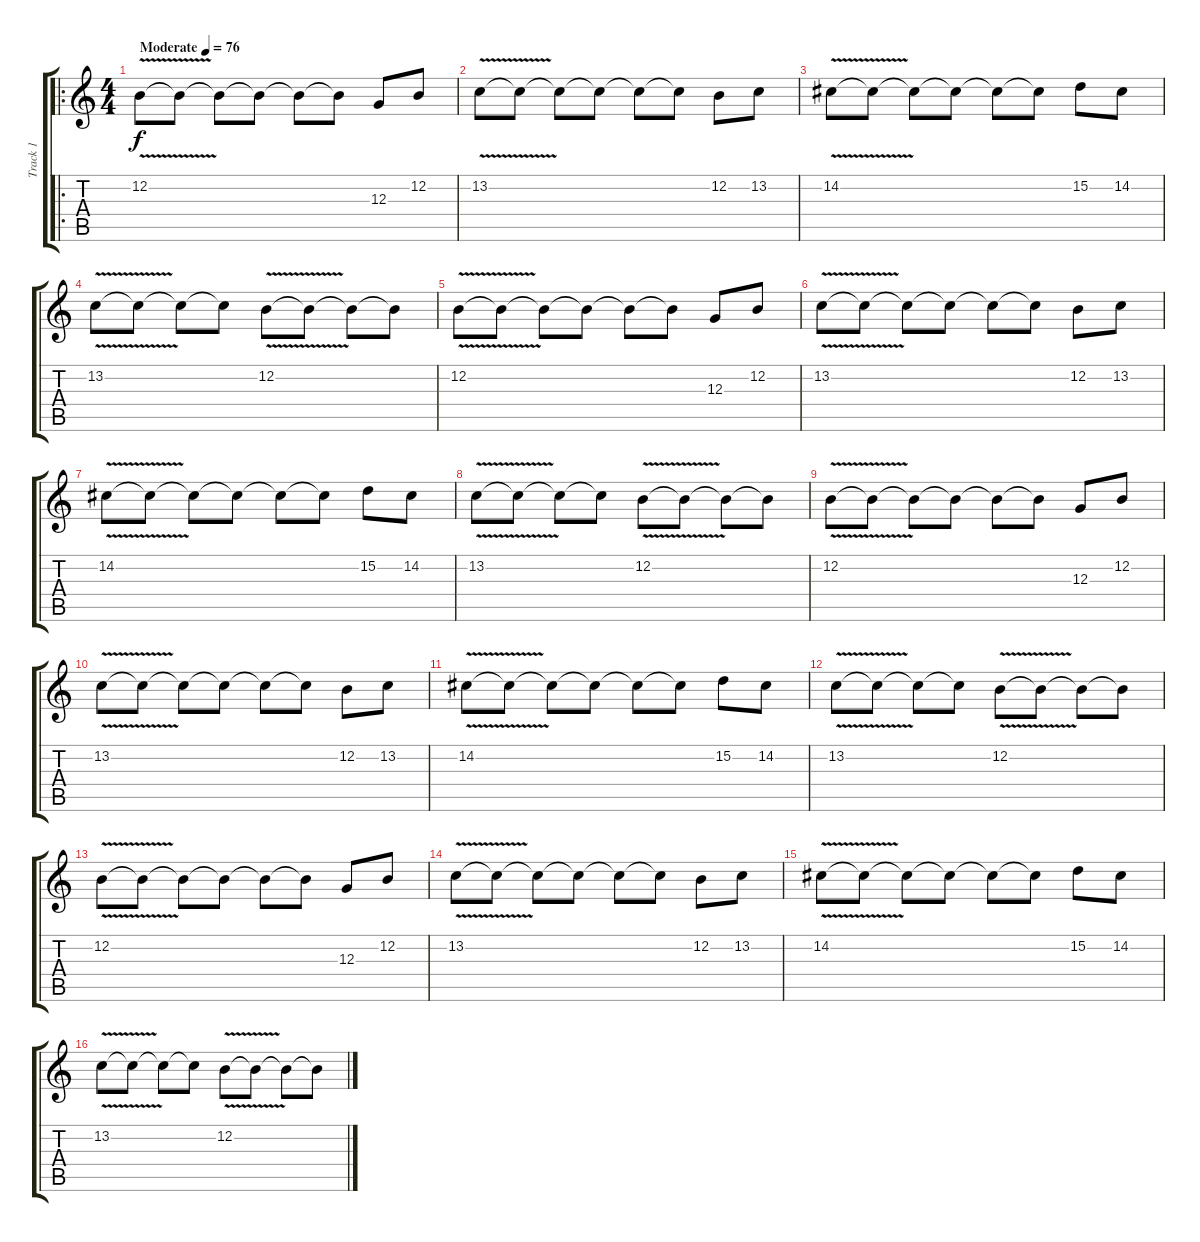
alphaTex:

\track ("Track 1" "Track 1") {instrument lead5charang}
\staff {score tabs}
\tuning (E4 B3 G3 D3 A2 E2) {hide}
\ro
\ts (4 4)
\tempo (76 "Moderate")
\clef g2
\ks c
12.2{v}.8{dy f instrument lead5charang} 12.2{t}.8 12.2{t}.8 12.2{t}.8 12.2{t}.8 12.2{t}.8 12.3.8 12.2.8 |
13.2{v}.8 13.2{t}.8 13.2{t}.8 13.2{t}.8 13.2{t}.8 13.2{t}.8 12.2.8 13.2.8 |
14.2{v}.8 14.2{t}.8 14.2{t}.8 14.2{t}.8 14.2{t}.8 14.2{t}.8 15.2.8 14.2.8 |
13.2{v}.8 13.2{t}.8 13.2{t}.8 13.2{t}.8 12.2{v}.8 12.2{t}.8 12.2{t}.8 12.2{t}.8 |
12.2{v}.8 12.2{t}.8 12.2{t}.8 12.2{t}.8 12.2{t}.8 12.2{t}.8 12.3.8 12.2.8 |
13.2{v}.8 13.2{t}.8 13.2{t}.8 13.2{t}.8 13.2{t}.8 13.2{t}.8 12.2.8 13.2.8 |
14.2{v}.8 14.2{t}.8 14.2{t}.8 14.2{t}.8 14.2{t}.8 14.2{t}.8 15.2.8 14.2.8 |
13.2{v}.8 13.2{t}.8 13.2{t}.8 13.2{t}.8 12.2{v}.8 12.2{t}.8 12.2{t}.8 12.2{t}.8 |
12.2{v}.8 12.2{t}.8 12.2{t}.8 12.2{t}.8 12.2{t}.8 12.2{t}.8 12.3.8 12.2.8 |
13.2{v}.8 13.2{t}.8 13.2{t}.8 13.2{t}.8 13.2{t}.8 13.2{t}.8 12.2.8 13.2.8 |
14.2{v}.8 14.2{t}.8 14.2{t}.8 14.2{t}.8 14.2{t}.8 14.2{t}.8 15.2.8 14.2.8 |
13.2{v}.8 13.2{t}.8 13.2{t}.8 13.2{t}.8 12.2{v}.8 12.2{t}.8 12.2{t}.8 12.2{t}.8 |
12.2{v}.8 12.2{t}.8 12.2{t}.8 12.2{t}.8 12.2{t}.8 12.2{t}.8 12.3.8 12.2.8 |
13.2{v}.8 13.2{t}.8 13.2{t}.8 13.2{t}.8 13.2{t}.8 13.2{t}.8 12.2.8 13.2.8 |
14.2{v}.8 14.2{t}.8 14.2{t}.8 14.2{t}.8 14.2{t}.8 14.2{t}.8 15.2.8 14.2.8 |
13.2{v}.8 13.2{t}.8 13.2{t}.8 13.2{t}.8 12.2{v}.8 12.2{t}.8 12.2{t}.8 12.2{t}.8
